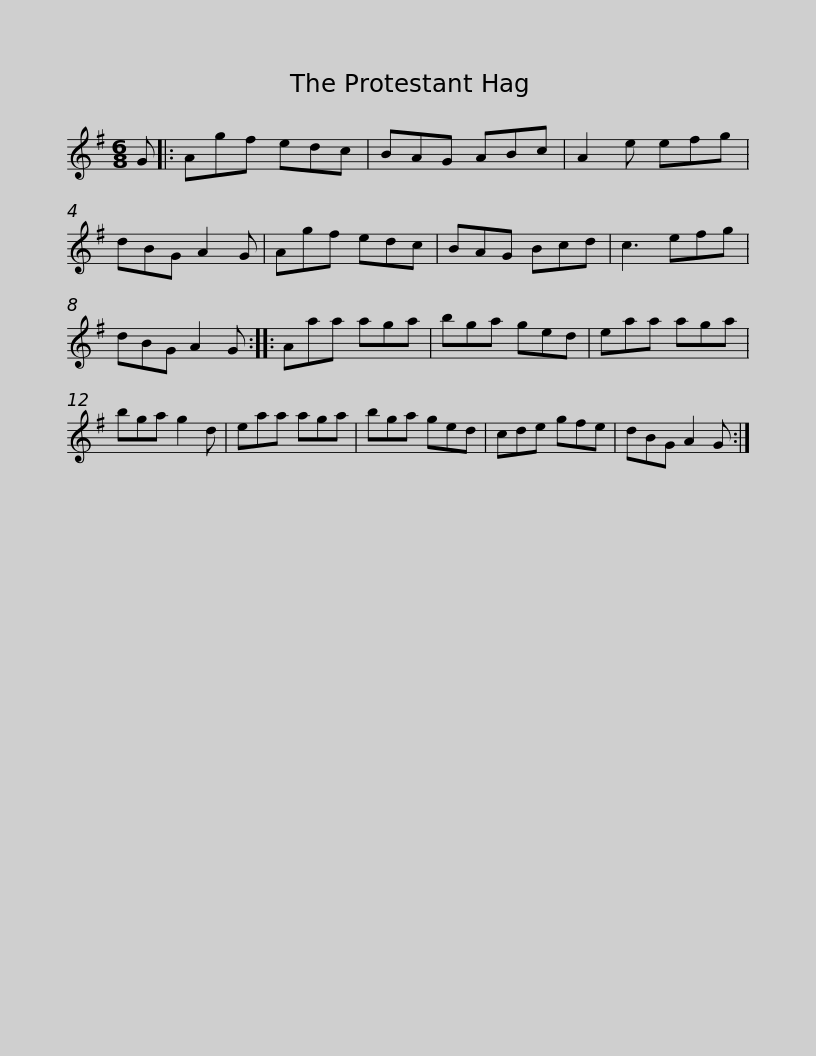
X:1
L:1/8
M:6/8
I:linebreak $
K:G
V:1 treble
V:1
 G |: Agf edc | BAG ABc | A2 e efg | dBG A2 G | %5
 Agf edc | BAG Bcd | c3 efg |$ dBG A2 G :: Aaa aga | %10
 bga ged | eaa aga | bga g2 d | eaa aga |$ bga ged | %15
 cde gfe | dBG A2 G :| %17
